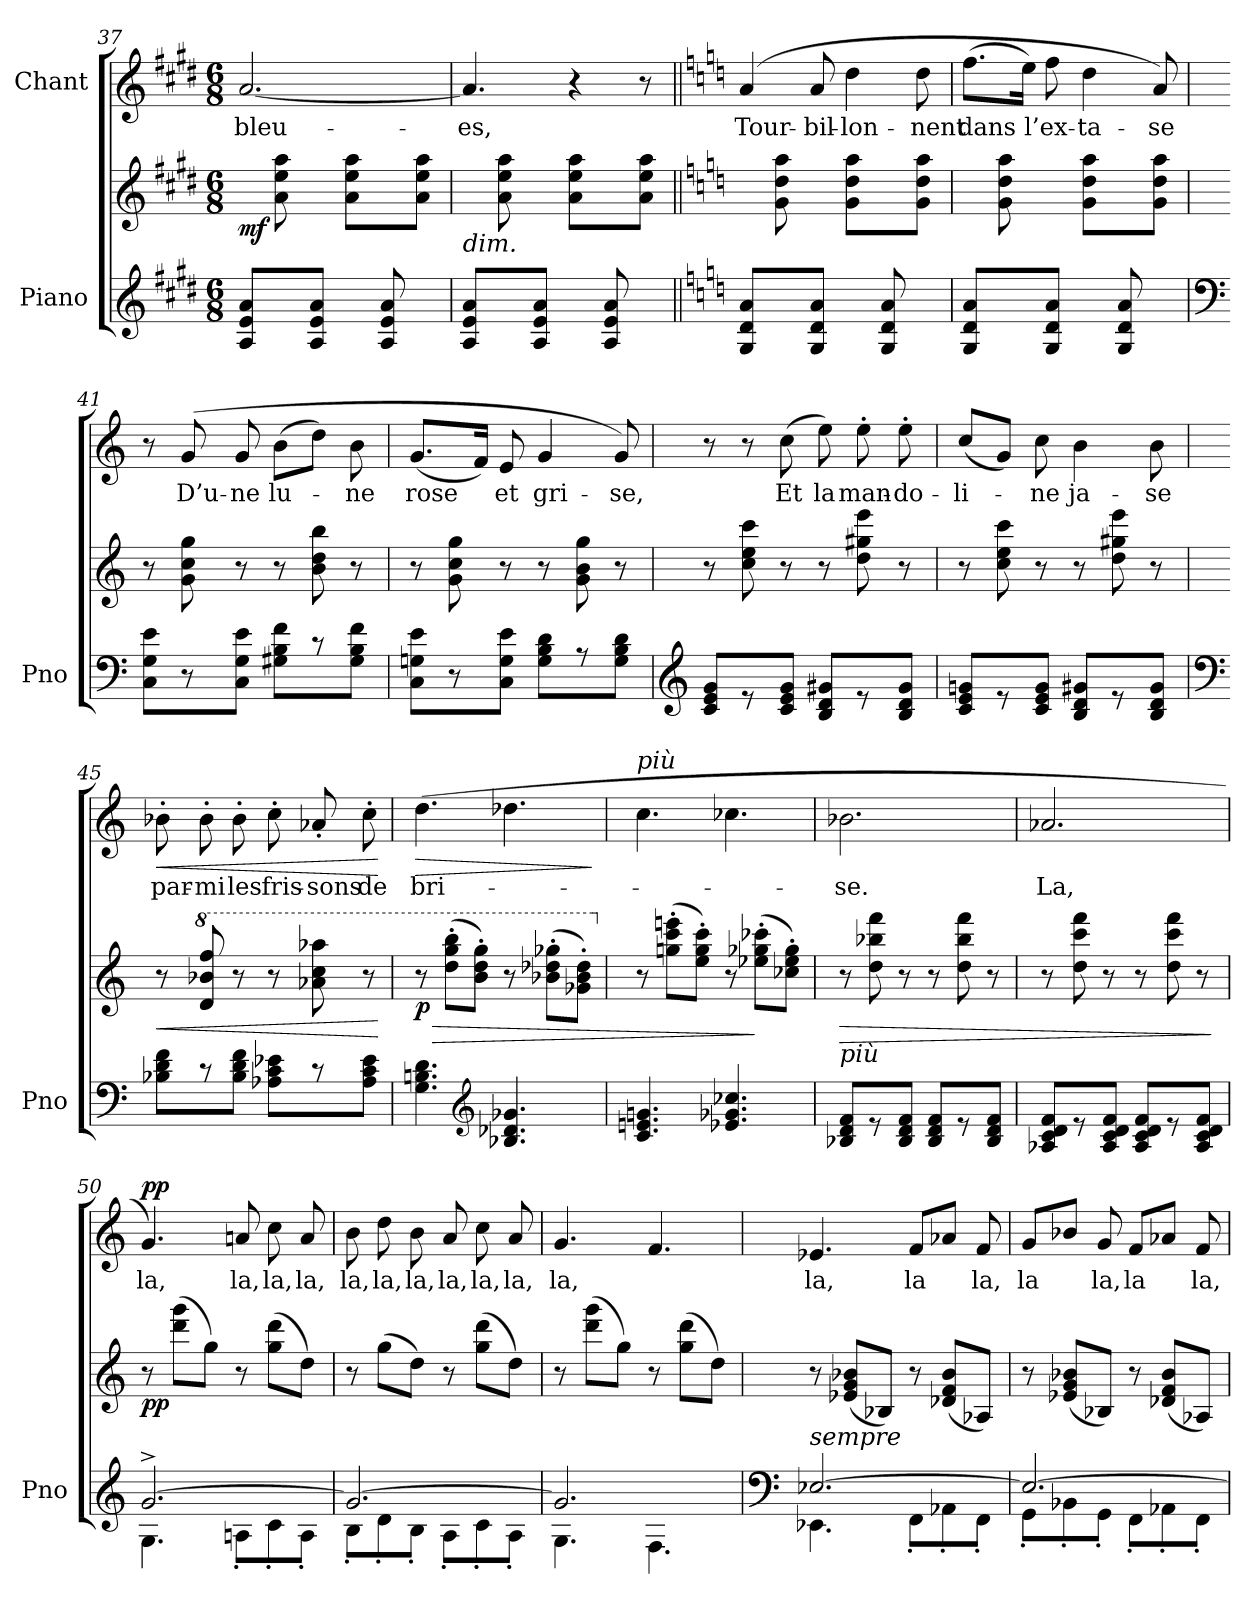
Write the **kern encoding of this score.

**kern	**kern	**dynam	**kern	**text	**dynam
*part2	*part2	*part2	*part1	*part1	*part1
*staff3	*staff2	*staff2/3	*staff1	*staff1	*staff1
*I"Piano	*	*	*I"Chant	*	*
*I'Pno	*	*	*	*	*
!!LO:LB:g=z
*clefG2	*clefG2	*	*clefG2	*	*
*k[f#c#g#d#]	*k[f#c#g#d#]	*	*k[f#c#g#d#]	*	*
*M6/8	*M6/8	*	*M6/8	*	*
=37	=37	=37	=37	=37	=37
*^	*	*	*	*	*
!	!	!	!LO:DY:b	!	!LO:LY:b	!
8A/ 8e/ 8a/L	2.ryy	8ryy	mf	[2.a/	bleu-	.
8ryy	.	8a\ 8ee\ 8aa\	.	.	.	.
8A/ 8e/ 8a/J	.	8ryy	.	.	.	.
8ryy	.	8a\ 8ee\ 8aa\L	.	.	.	.
8A/ 8e/ 8a/	.	8ryy	.	.	.	.
8ryy	.	8a\ 8ee\ 8aa\J	.	.	.	.
=38	=38	=38	=38	=38	=38	=38
!	!	!LO:TX:b:i:t=dim.	!	!	!	!
!	!	!	!	!	!LO:LY:b	!
8A/ 8e/ 8a/L	2.ryy	8ryy	.	4.a/]	-es,	.
8ryy	.	8a\ 8ee\ 8aa\	.	.	.	.
8A/ 8e/ 8a/J	.	8ryy	.	.	.	.
8ryy	.	8a\ 8ee\ 8aa\L	.	4r	.	.
8A/ 8e/ 8a/	.	8ryy	.	.	.	.
8ryy	.	8a\ 8ee\ 8aa\J	.	8r	.	.
=39||	=39||	=39||	=39||	=39||	=39||	=39||
*k[]	*	*k[]	*	*k[]	*	*
!	!	!	!	!	!LO:LY:b	!
8G/ 8d/ 8a/L	2.ryy	8ryy	.	(4a/	Tour-	.
8ryy	.	8g\ 8dd\ 8aa\	.	.	.	.
!	!	!	!	!	!LO:LY:b	!
8G/ 8d/ 8a/J	.	8ryy	.	8a/	-bil-	.
!	!	!	!	!	!LO:LY:b	!
8ryy	.	8g\ 8dd\ 8aa\L	.	4dd\	-lon-	.
8G/ 8d/ 8a/	.	8ryy	.	.	.	.
!	!	!	!	!	!LO:LY:b	!
8ryy	.	8g\ 8dd\ 8aa\J	.	8dd\	-nent	.
=40	=40	=40	=40	=40	=40	=40
!	!	!	!	!	!LO:LY:b	!
8G/ 8d/ 8a/L	2.ryy	8ryy	.	(8.ff\L	dans	.
8ryy	.	8g\ 8dd\ 8aa\	.	.	.	.
.	.	.	.	16ee\Jk)	.	.
!	!	!	!	!	!LO:LY:b	!
8G/ 8d/ 8a/J	.	8ryy	.	8ff\	l’ex-	.
!	!	!	!	!	!LO:LY:b	!
8ryy	.	8g\ 8dd\ 8aa\L	.	4dd\	-ta-	.
8G/ 8d/ 8a/	.	8ryy	.	.	.	.
!	!	!	!	!	!LO:LY:b	!
8ryy	.	8g\ 8dd\ 8aa\J	.	8a/)	-se	.
*v	*v	*	*	*	*	*
!!LO:PB:g=z
=41	=41	=41	=41	=41	=41
*clefF4	*	*	*	*	*
8C\ 8G\ 8e\L	8r	.	8r	.	.
!	!	!	!	!LO:LY:b	!
8r	8g\ 8cc\ 8gg\	.	(8g/	D’u-	.
!	!	!	!	!LO:LY:b	!
8C\ 8G\ 8e\J	8r	.	8g/	-ne	.
!	!	!	!	!LO:LY:b	!
8G#X\ 8B\ 8f\L	8r	.	(8b\L	lu-	.
8r	8b\ 8dd\ 8bb\	.	8dd\J)	.	.
!	!	!	!	!LO:LY:b	!
8G#\ 8B\ 8f\J	8r	.	8b\	-ne	.
=42	=42	=42	=42	=42	=42
!	!	!	!	!LO:LY:b	!
8C\ 8Gn\ 8e\L	8r	.	(8.g/L	rose	.
8r	8g\ 8cc\ 8gg\	.	.	.	.
.	.	.	16f/Jk)	.	.
!	!	!	!	!LO:LY:b	!
8C\ 8G\ 8e\J	8r	.	8e/	et	.
!	!	!	!	!LO:LY:b	!
8G\ 8B\ 8d\L	8r	.	4g/	gri-	.
8r	8g\ 8b\ 8gg\	.	.	.	.
!	!	!	!	!LO:LY:b	!
8G\ 8B\ 8d\J	8r	.	8g/)	-se,	.
=43	=43	=43	=43	=43	=43
*clefG2	*	*	*	*	*
8c/ 8e/ 8g/L	8r	.	8r	.	.
8r	8cc\ 8ee\ 8ccc\	.	8r	.	.
!	!	!	!	!LO:LY:b	!
8c/ 8e/ 8g/J	8r	.	(8cc\	Et	.
!	!	!	!	!LO:LY:b	!
8B/ 8d/ 8g#X/L	8r	.	8ee\)	la	.
!	!	!	!	!LO:LY:b	!
8r	8dd\ 8gg#X\ 8eee\	.	8ee'\	man-	.
!	!	!	!	!LO:LY:b	!
8B/ 8d/ 8g#/J	8r	.	8ee'\	-do-	.
!!LO:LB:g=z
=44	=44	=44	=44	=44	=44
!	!	!	!	!LO:LY:b	!
8c/ 8e/ 8gn/L	8r	.	(8cc/L	-li-	.
8r	8cc\ 8ee\ 8ccc\	.	8g/J)	.	.
!	!	!	!	!LO:LY:b	!
8c/ 8e/ 8g/J	8r	.	8cc\	-ne	.
!	!	!	!	!LO:LY:b	!
8B/ 8d/ 8g#X/L	8r	.	4b\	ja-	.
8r	8dd\ 8gg#X\ 8eee\	.	.	.	.
!	!	!	!	!LO:LY:b	!
8B/ 8d/ 8g#/J	8r	.	8b\	-se	.
=45	=45	=45	=45	=45	=45
*clefF4	*	*	*	*	*
!	!	!LO:HP:b	!	!LO:LY:b	!LO:HP:b
8B-X\ 8d\ 8f\L	8r	<	8b-X'\	par-	<
*	*8va	*	*	*	*
!	!	!	!	!LO:LY:b	!
8r	8dd/ 8bb-X/ 8fff/	.	8b-'\	-mi	.
!	!	!	!	!LO:LY:b	!
8B-\ 8d\ 8f\J	8r	.	8b-'\	les	.
!	!	!	!	!LO:LY:b	!
8A-X\ 8c\ 8e-X\L	8r	.	8cc'\	fris-	.
!	!	!	!	!LO:LY:b	!
8r	8aa-X\ 8ccc\ 8aaa-X\	.	8a-X'>/	-sons	.
!	!	!	!	!LO:LY:b	!
8A-\ 8c\ 8e-\J	8r	.	8cc'\	de	.
.	.	[	.	.	[
=46	=46	=46	=46	=46	=46
!	!	!LO:HP:b	!	!LO:LY:b	!LO:HP:b
!	!	!LO:DY:n=1:b	!	!	!
4.G\ 4.Bn\ 4.d\	8r	> p	(4.dd\	bri-	>
.	(8ddd\' 8ggg\' 8bbb\'L	.	.	.	.
.	8bb\' 8ddd\' 8ggg\'J)	.	.	.	.
*clefG2	*	*	*	*	*
4.B-X/ 4.d-X/ 4.g-X/	8r	.	4.dd-X\	.	.
.	(8bb-X\' 8ddd-X\' 8ggg-X\'L	.	.	.	.
.	8gg-X\' 8bb-\' 8ddd-\'J)	.	.	.	.
.	.	.	.	.	]
!!LO:LB:g=z
=47	=47	=47	=47	=47	=47
*	*X8va	*	*	*	*
!	!	!	!LO:TX:a:i:t=più	!	!
4.c/ 4.en/ 4.gn/	8r	.	4.cc\	.	.
.	(8ggn\' 8ccc\' 8eeen\'L	.	.	.	.
.	8ee\' 8gg\' 8ccc\'J)	.	.	.	.
4.e-X/ 4.g-X/ 4.cc-X/	8r	.	4.cc-X\	.	.
.	(8ee-X\' 8gg-X\' 8ccc-X\'L	]	.	.	.
.	8cc-X\' 8ee-\' 8gg-\'J)	.	.	.	.
=48	=48	=48	=48	=48	=48
!	!LO:TX:b:i:t=più	!	!	!	!
!	!	!LO:HP:b	!	!LO:LY:b	!
8B-X/ 8d/ 8f/L	8r	>	2.b-X\	-se.	.
8r	8dd\ 8bb-X\ 8fff\	.	.	.	.
8B-/ 8d/ 8f/J	8r	.	.	.	.
8B-/ 8d/ 8f/L	8r	.	.	.	.
8r	8dd\ 8bb-\ 8fff\	.	.	.	.
8B-/ 8d/ 8f/J	8r	.	.	.	.
=49	=49	=49	=49	=49	=49
!	!	!	!	!LO:LY:b	!
8A-X/ 8c/ 8d/ 8f/L	8r	.	2.a-X/	La,	.
8r	8dd\ 8ccc\ 8fff\	.	.	.	.
8A-/ 8c/ 8d/ 8f/J	8r	.	.	.	.
8A-/ 8c/ 8d/ 8f/L	8r	.	.	.	.
8r	8dd\ 8ccc\ 8fff\	.	.	.	.
8A-/ 8c/ 8d/ 8f/J	8r	.	.	.	.
.	.	]	.	.	.
!!LO:LB:g=z
=50	=50	=50	=50	=50	=50
*^	*	*	*	*	*
!	!	!	!LO:DY:b	!	!LO:LY:b	!LO:DY:a
[2.g^/	4.G\	8r	pp	4.g/)	la,	pp
.	.	(8ddd\ 8ggg\L	.	.	.	.
.	.	8gg\J)	.	.	.	.
!	!	!	!	!	!LO:LY:b	!
.	8An'\L	8r	.	8an/	la,	.
!	!	!	!	!	!LO:LY:b	!
.	8c'\	(8gg\ 8ddd\L	.	8cc\	la,	.
!	!	!	!	!	!LO:LY:b	!
.	8A'\J	8dd\J)	.	8a/	la,	.
=51	=51	=51	=51	=51	=51	=51
!	!	!	!	!	!LO:LY:b	!
2.g/_	8B'\L	8r	.	8b\	la,	.
!	!	!	!	!	!LO:LY:b	!
.	8d'\	(8gg\L	.	8dd\	la,	.
!	!	!	!	!	!LO:LY:b	!
.	8B'\J	8dd\J)	.	8b\	la,	.
!	!	!	!	!	!LO:LY:b	!
.	8A'\L	8r	.	8a/	la,	.
!	!	!	!	!	!LO:LY:b	!
.	8c'\	(8gg\ 8ddd\L	.	8cc\	la,	.
!	!	!	!	!	!LO:LY:b	!
.	8A'\J	8dd\J)	.	8a/	la,	.
=52	=52	=52	=52	=52	=52	=52
!	!	!	!	!	!LO:LY:b	!
2.g/]	4.G\	8r	.	4.g/	la,	.
.	.	(8ddd\ 8ggg\L	.	.	.	.
.	.	8gg\J)	.	.	.	.
.	4.F\	8r	.	4.f/	.	.
.	.	(8gg\ 8ddd\L	.	.	.	.
.	.	8dd\J)	.	.	.	.
!!LO:PB:g=z
=53	=53	=53	=53	=53	=53	=53
*clefF4	*	*	*	*	*	*
!	!	!LO:TX:b:i:t=sempre	!	!	!	!
!	!	!	!	!	!LO:LY:b	!
[2.E-X/	4.EE-X\	8r	.	4.e-X/	la,	.
.	.	(8e-X/ 8g/ 8b-X/L	.	.	.	.
.	.	8B-X/J)	.	.	.	.
!	!	!	!	!	!LO:LY:b	!
.	8FF'\L	8r	.	8f/L	la	.
.	8AA-X'\	(8d-X/ 8f/ 8b-/L	.	8a-X/J	.	.
!	!	!	!	!	!LO:LY:b	!
.	8FF'\J	8A-X/J)	.	8f/	la,	.
=54	=54	=54	=54	=54	=54	=54
!	!	!	!	!	!LO:LY:b	!
2.E-/_	8GG'\L	8r	.	8g/L	la	.
.	8BB-X'\	(8e-X/ 8g/ 8b-X/L	.	8b-X/J	.	.
!	!	!	!	!	!LO:LY:b	!
.	8GG'\J	8B-X/J)	.	8g/	la,	.
!	!	!	!	!	!LO:LY:b	!
.	8FF'\L	8r	.	8f/L	la	.
.	8AA-X'\	(8d-X/ 8f/ 8b-/L	.	8a-X/J	.	.
!	!	!	!	!	!LO:LY:b	!
.	8FF'\J	8A-X/J)	.	8f/	la,	.
*v	*v	*	*	*	*	*
=	=	=	=	=	=
*-	*-	*-	*-	*-	*-
